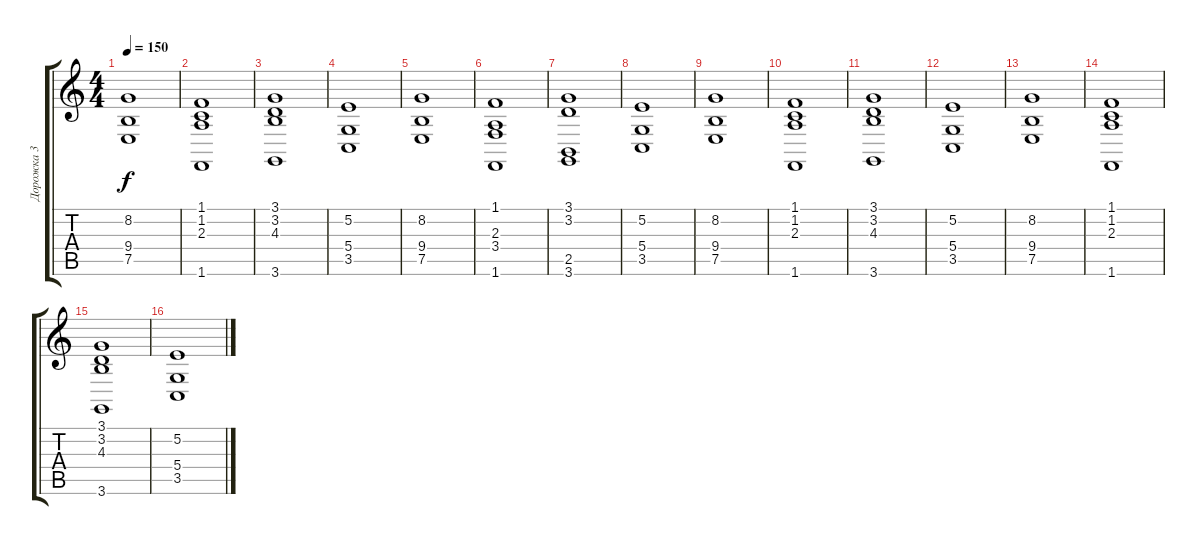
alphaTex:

\track ("Дорожка 3" "Дорожка 3") {instrument pad2warm}
\staff {score tabs}
\tuning (E4 B3 G3 D3 A2 E2) {hide}
\ts (4 4)
\tempo 150
\clef g2
\ks c
(8.2 9.4 7.5).1{dy f} |
(1.1 1.2 2.3 1.6).1 |
(3.1 3.2 4.3 3.6).1 |
(5.2 5.4 3.5).1 |
(8.2 9.4 7.5).1 |
(1.1 2.3 3.4 1.6).1 |
(3.1 3.2 2.5 3.6).1 |
(5.2 5.4 3.5).1 |
(8.2 9.4 7.5).1 |
(1.1 1.2 2.3 1.6).1 |
(3.1 3.2 4.3 3.6).1 |
(5.2 5.4 3.5).1 |
(8.2 9.4 7.5).1 |
(1.1 1.2 2.3 1.6).1 |
(3.1 3.2 4.3 3.6).1 |
(5.2 5.4 3.5).1
